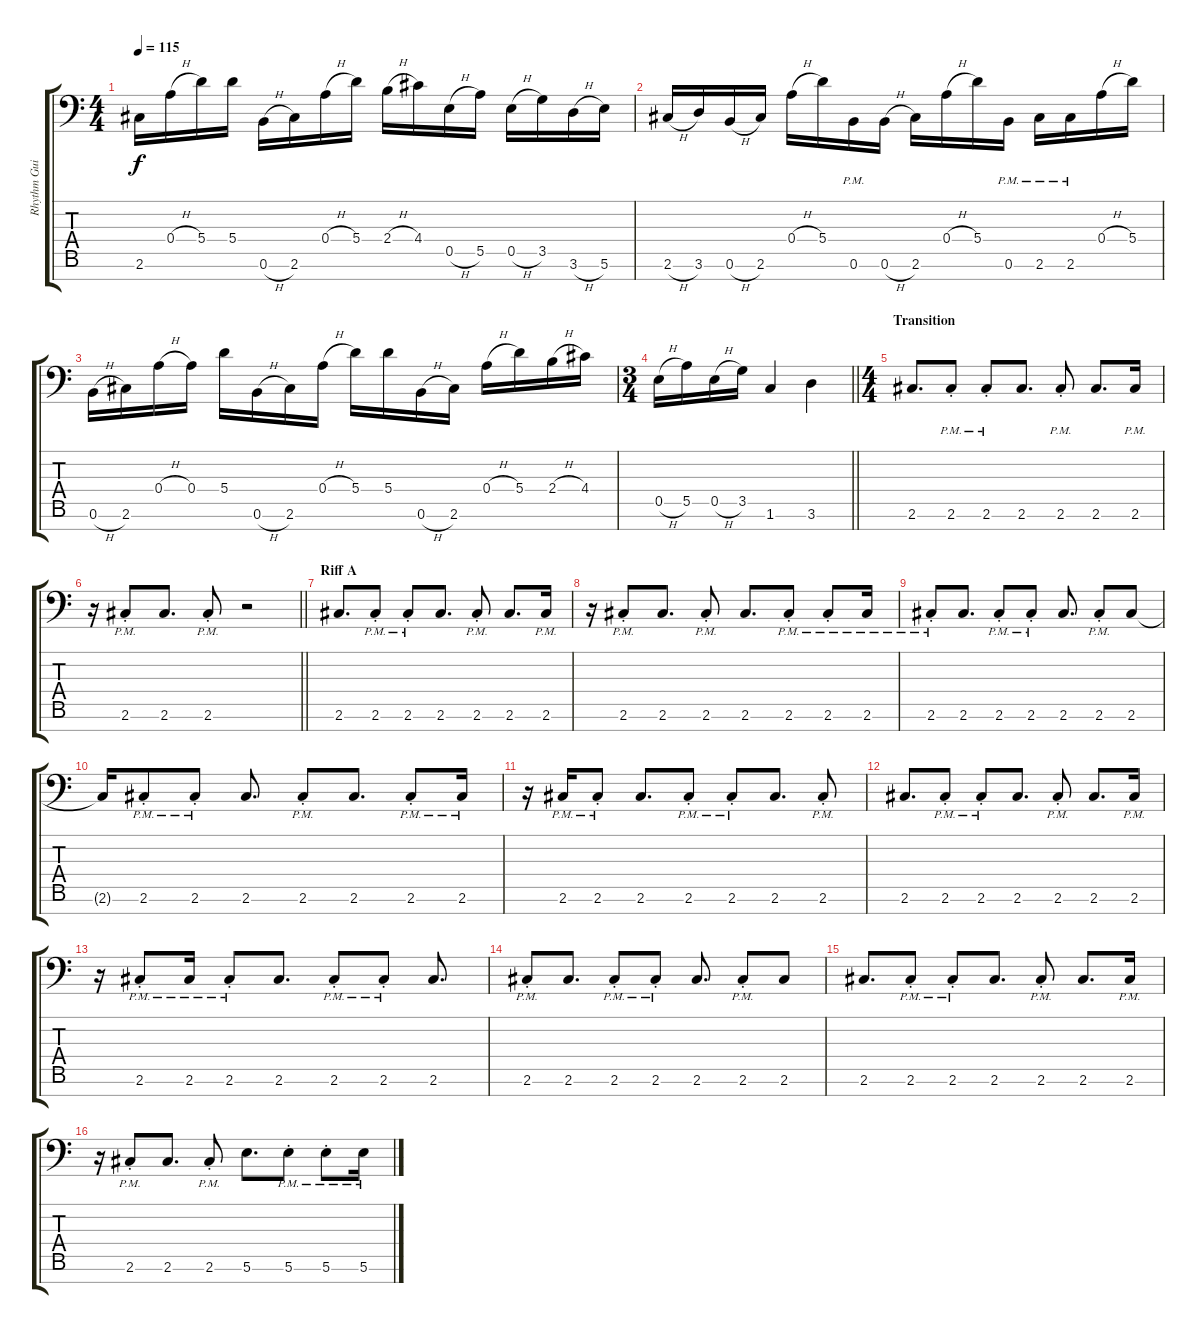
\track ("Rhythm Guitar L" "Rhythm Gui") {instrument distortionguitar}
\staff {score tabs}
\tuning (B3 G3 D3 A2 E2 B1 Gb1) {hide}
\ts (4 4)
\tempo 115
\clef f4
\ks c
2.6.16{dy f} 0.4{h}.16 5.4.16 5.4.16 0.6{h}.16 2.6.16 0.4{h}.16 5.4.16 2.4{h}.16 4.4.16 0.5{h}.16 5.5.16 0.5{h}.16 3.5.16 3.6{h}.16 5.6.16 |
2.6{h}.16 3.6.16 0.6{h}.16 2.6.16 0.4{h}.16 5.4.16 0.6{pm}.16 0.6{h}.16 2.6.16 0.4{h}.16 5.4.16 0.6{pm}.16 2.6{pm}.16 2.6{pm}.16 0.4{h}.16 5.4.16 |
0.6{h}.16 2.6.16 0.4{h}.16 0.4.16 5.4.16 0.6{h}.16 2.6.16 0.4{h}.16 5.4.16 5.4.16 0.6{h}.16 2.6.16 0.4{h}.16 5.4.16 2.4{h}.16 4.4.16 |
\ts (3 4)
\barLineRight lightlight
0.5{h}.16 5.5.16 0.5{h}.16 3.5.16 1.6.4 3.6.4 |
\ts (4 4)
\section ("" "Transition")
2.6.8{d} 2.6{pm st}.8 2.6{pm st}.8 2.6.8{d} 2.6{pm st}.8 2.6.8{d} 2.6{pm}.16 |
\barLineRight lightlight
r.16 2.6{pm st}.8 2.6.8{d} 2.6{pm st}.8 r.2 |
\section ("" "Riff A")
2.6.8{d} 2.6{pm st}.8 2.6{pm st}.8 2.6.8{d} 2.6{pm st}.8 2.6.8{d} 2.6{pm}.16 |
r.16 2.6{pm st}.8 2.6.8{d} 2.6{pm st}.8 2.6.8{d} 2.6{pm st}.8 2.6{pm st}.8 2.6{pm}.16 |
2.6{pm st}.8 2.6.8{d} 2.6{pm st}.8 2.6{pm st}.8 2.6.8{d} 2.6{pm st}.8 2.6.8 |
2.6{t}.16 2.6{pm st}.8 2.6{pm st}.8 2.6.8{d} 2.6{pm st}.8 2.6.8{d} 2.6{pm st}.8 2.6{pm}.16 |
r.16 2.6{pm}.16 2.6{pm st}.8 2.6.8{d} 2.6{pm st}.8 2.6{pm st}.8 2.6.8{d} 2.6{pm st}.8 |
2.6.8{d} 2.6{pm st}.8 2.6{pm st}.8 2.6.8{d} 2.6{pm st}.8 2.6.8{d} 2.6{pm}.16 |
r.16 2.6{pm st}.8 2.6{pm}.16 2.6{pm st}.8 2.6.8{d} 2.6{pm st}.8 2.6{pm st}.8 2.6.8{d} |
2.6{pm st}.8 2.6.8{d} 2.6{pm st}.8 2.6{pm st}.8 2.6.8{d} 2.6{pm st}.8 2.6.8 |
2.6.8{d} 2.6{pm st}.8 2.6{pm st}.8 2.6.8{d} 2.6{pm st}.8 2.6.8{d} 2.6{pm}.16 |
r.16 2.6{pm st}.8 2.6.8{d} 2.6{pm st}.8 5.6.8{d} 5.6{pm st}.8 5.6{pm st}.8 5.6{pm}.16
